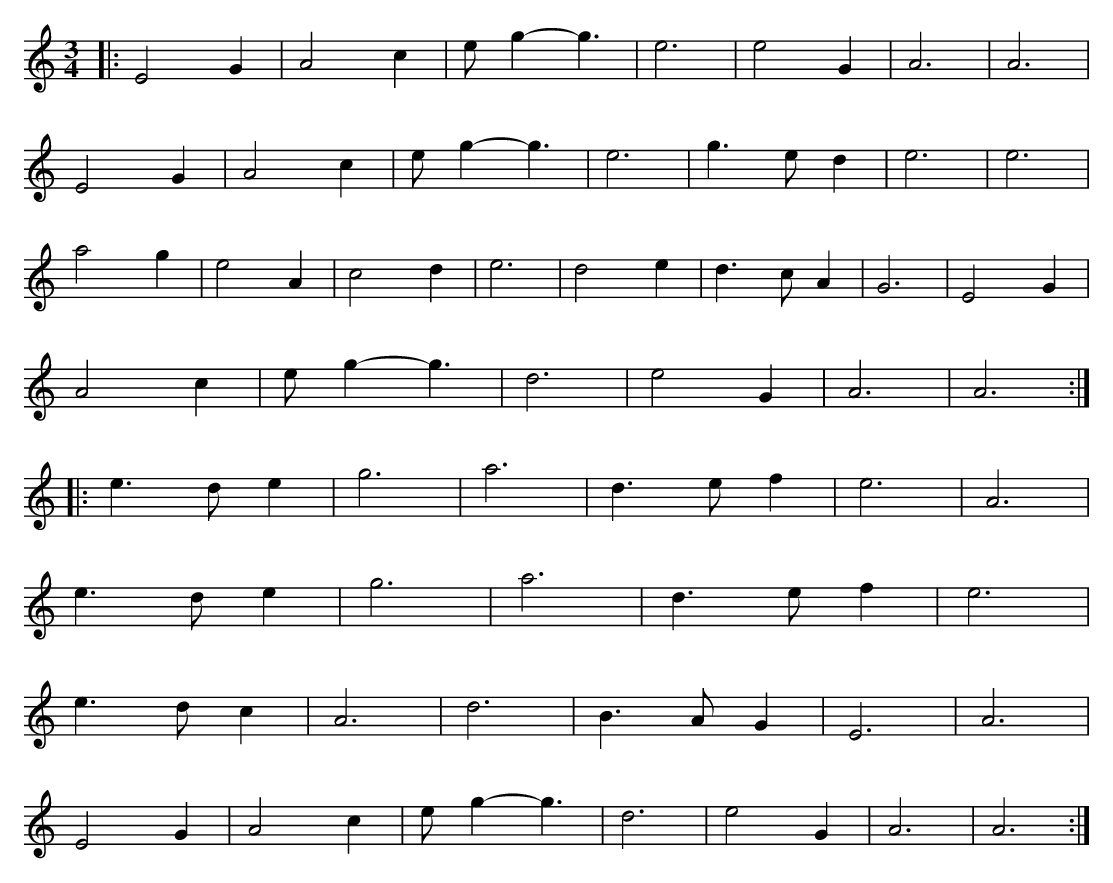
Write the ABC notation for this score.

X:1
M:3/4
K:Amin
|: E4 G2 | A4 c2 | e g2-g3 | e6 | e4 G2| A6 | A6 |
E4 G2 | A4 c2 | e g2-g3 | e6 | g3e d2| e6 | e6 |
a4 g2 | e4 A2 | c4 d2 | e6 | d4 e2 | d3c A2 | G6 | E4 G2 |
A4 c2 | e g2-g3 | d6 | e4 G2 | A6 | A6 :|
|: e3d e2 | g6 | a6 | d3e f2 | e6 | A6 |
e3d e2 | g6 | a6 | d3e f2| e6 |
e3d c2 | A6 | d6 | B3A G2 | E6 | A6 |
E4 G2 | A4 c2 | e g2-g3 | d6 | e4 G2| A6 | A6 :|
